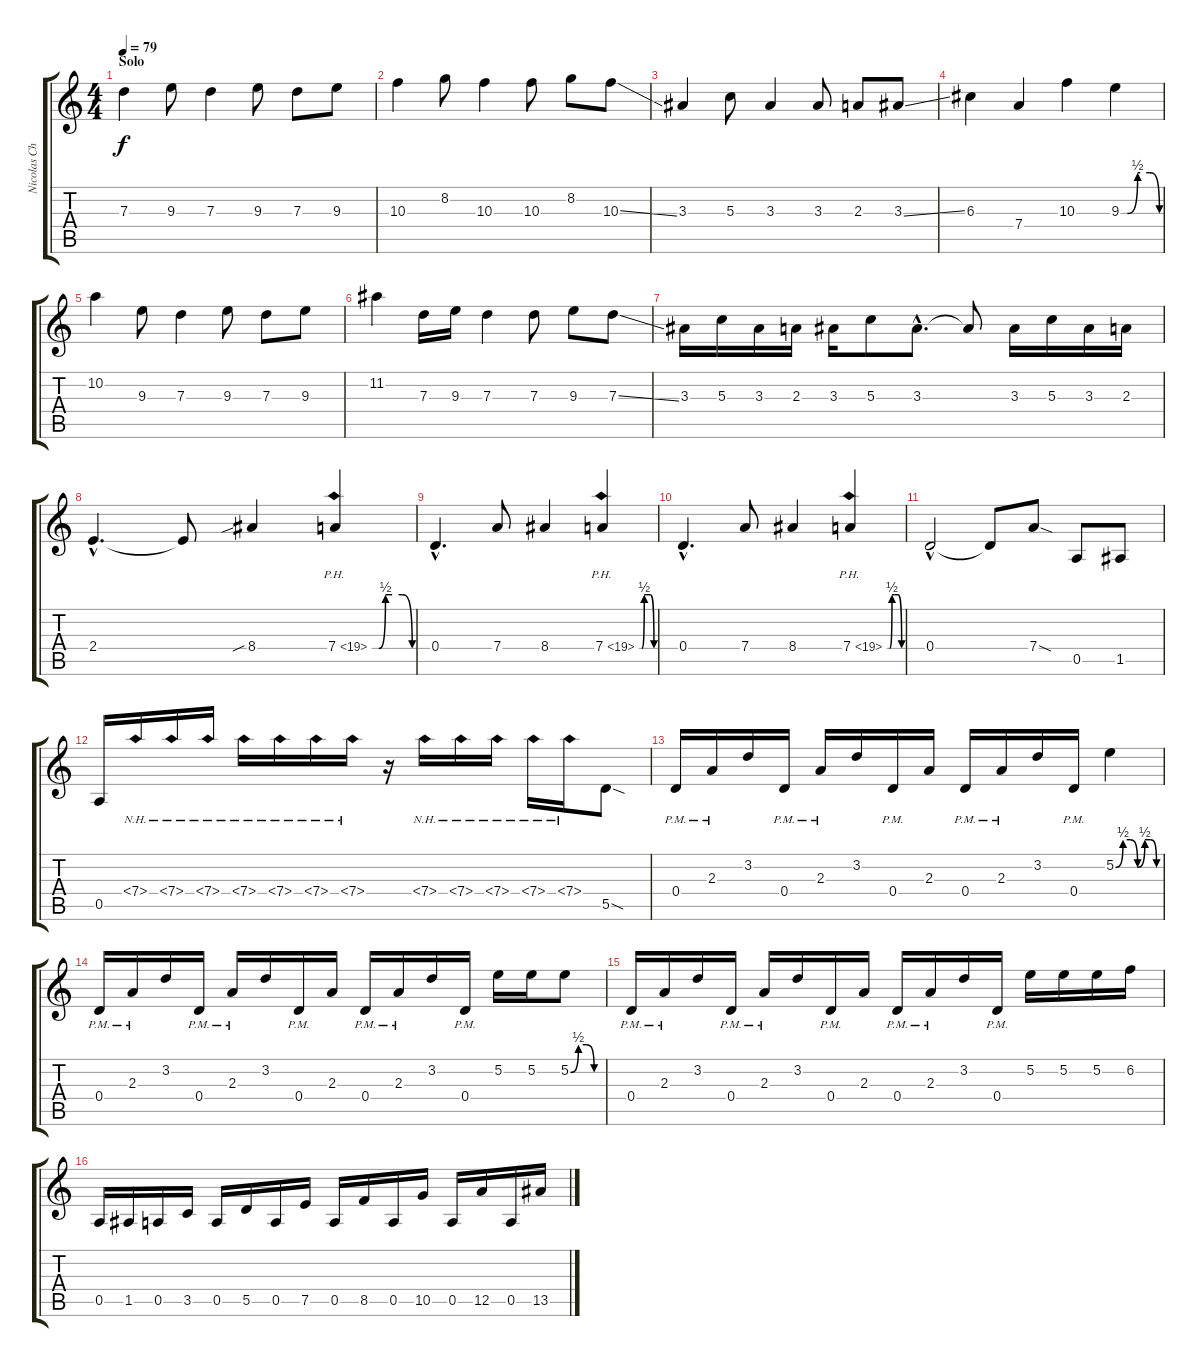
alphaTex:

\track ("Nicolas Chevrollier" "Nicolas Ch") {instrument distortionguitar}
\staff {score tabs}
\tuning (E4 B3 G3 D3 A2 D2) {hide}
\ts (4 4)
\section ("" "Solo")
\tempo 79
\clef g2
\ks c
7.3.4{dy f volume 15} 9.3.8 7.3.4 9.3.8 7.3.8 9.3.8 |
10.3.4 8.2.8 10.3.4 10.3.8 8.2.8 10.3{ss}.8 |
3.3.4 5.3.8 3.3.4 3.3.8 2.3.8 3.3{ss}.8 |
6.3.4 7.4.4 10.3.4 9.3{be (custom 0 0 10 0 26 2 30 2 45 2 60 0)}.4 |
10.2.4 9.3.8 7.3.4 9.3.8 7.3.8 9.3.8 |
11.2.4 7.3.16 9.3.16 7.3.4 7.3.8 9.3.8 7.3{ss}.8 |
3.3.16 5.3.16 3.3.16 2.3.16 3.3.16 5.3.8 3.3{hac}.8{d} 3.3{t}.8 3.3.16 5.3.16 3.3.16 2.3.16 |
2.4{hac}.4{d} 2.4{t}.8 8.4{sib}.4 7.4{be (custom 0 0 10 0 20 2 30 2 45 2 60 0) ph 12}.4{instrument guitarharmonics} |
0.4{hac}.4{d instrument distortionguitar} 7.4.8 8.4.4 7.4{be (custom 0 0 10 0 20 2 30 2 45 2 60 0) ph 12}.4{instrument guitarharmonics} |
0.4{hac}.4{d instrument distortionguitar} 7.4.8 8.4.4 7.4{be (custom 0 0 10 0 20 2 30 2 45 2 60 0) ph 12}.4{instrument guitarharmonics} |
0.4{hac}.2{instrument distortionguitar} 0.4{t}.8 7.4{sod}.8 0.5.8 1.5.8 |
0.5.16 7.4{nh}.16 7.4{nh}.16 7.4{nh}.16 7.4{nh}.16 7.4{nh}.16 7.4{nh}.16 7.4{nh}.16 r.16 7.4{nh}.16 7.4{nh}.16 7.4{nh}.16 7.4{nh}.16 7.4{nh}.16 5.5{sod}.8 |
0.4{pm}.16 2.3{pm}.16 3.2.16 0.4{pm}.16 2.3{pm}.16 3.2.16 0.4{pm}.16 2.3.16 0.4{pm}.16 2.3{pm}.16 3.2.16 0.4{pm}.16 5.2{be (custom 0 0 10 2 20 2 30 0 40 2 48 2 56 0 60 0)}.4 |
0.4{pm}.16 2.3{pm}.16 3.2.16 0.4{pm}.16 2.3{pm}.16 3.2.16 0.4{pm}.16 2.3.16 0.4{pm}.16 2.3{pm}.16 3.2.16 0.4{pm}.16 5.2.16 5.2.16 5.2{be (custom 0 0 15 2 30 2 45 0 60 0)}.8 |
0.4{pm}.16 2.3{pm}.16 3.2.16 0.4{pm}.16 2.3{pm}.16 3.2.16 0.4{pm}.16 2.3.16 0.4{pm}.16 2.3{pm}.16 3.2.16 0.4{pm}.16 5.2.16 5.2.16 5.2.16 6.2.16 |
0.5.16 1.5.16 0.5.16 3.5.16 0.5.16 5.5.16 0.5.16 7.5.16 0.5.16 8.5.16 0.5.16 10.5.16 0.5.16 12.5.16 0.5.16 13.5.16
